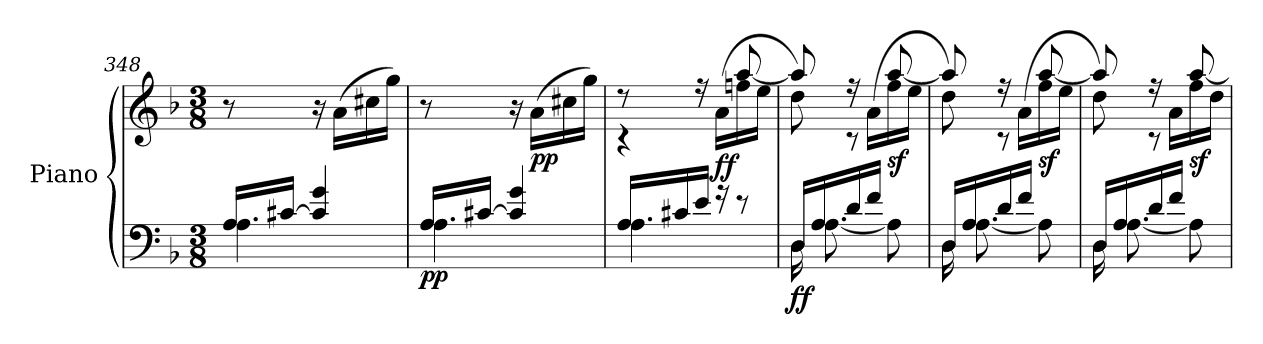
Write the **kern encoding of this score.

**kern	**kern	**dynam
*part1	*part1	*part1
*staff2	*staff1	*staff1/2
*I"Piano	*	*
*I'Pno	*	*
*clefF4	*clefG2	*
*k[b-]	*k[b-]	*
*M3/8	*M3/8	*
=348	=348	=348
*^	*	*
16A/LL	4.A\	8r	.
[16c#X/JJ	.	.	.
4c#/] 4g/	.	16r	.
.	.	(>16a\LL	.
.	.	16cc#X\	.
.	.	16gg\JJ)	.
=349	=349	=349	=349
!	!	!	!LO:DY:b=2
16A/LL	4.A\	8r	pp
[16c#X/JJ	.	.	.
4c#/] 4g/	.	16r	.
!	!	!	!LO:DY:b
.	.	(>16a\LL	pp
.	.	16cc#X\	.
.	.	16gg\JJ)	.
!!LO:LB:g=z
=350	=350	=350	=350
*	*	*^	*
16A/LL	4.A\	8r	4r	.
16c#X/	.	.	.	.
16e/JJ	.	16r	.	.
!	!	!	!	!LO:DY:b
16r	.	(<16a\LL	.	ff
8r	.	16ffn\	[8aa/	.
.	.	16ee\JJ	.	.
=351	=351	=351	=351	=351
!	!	!	!	!LO:DY:b=2
16D/LL	16D\	8dd\)	8aa/]	ff
16A/	[8.A\	.	.	.
16d/	.	16r	8r	.
16f/JJ	.	(<16a\LL	.	.
!	!	!	!	!LO:DY:b
8ryy	8A\]	16ff\	[8aa/	sf
.	.	16ee\JJ	.	.
=352	=352	=352	=352	=352
16D/LL	16D\	8dd\)	8aa/]	.
16A/	[8.A\	.	.	.
16d/	.	16r	8r	.
16f/JJ	.	(<16a\LL	.	.
!	!	!	!	!LO:DY:b
8ryy	8A\]	16ff\	[8aa/	sf
.	.	16ee\JJ	.	.
=353	=353	=353	=353	=353
16D/LL	16D\	8dd\)	8aa/]	.
16A/	[8.A\	.	.	.
16d/	.	16r	8r	.
16f/JJ	.	16a\LL	.	.
!	!	!	!	!LO:DY:b
8ryy	8A\]	16ff\	[8aa/	sf
.	.	16dd\JJ	.	.
*v	*v	*	*	*
*	*v	*v	*
=	=	=
*-	*-	*-
